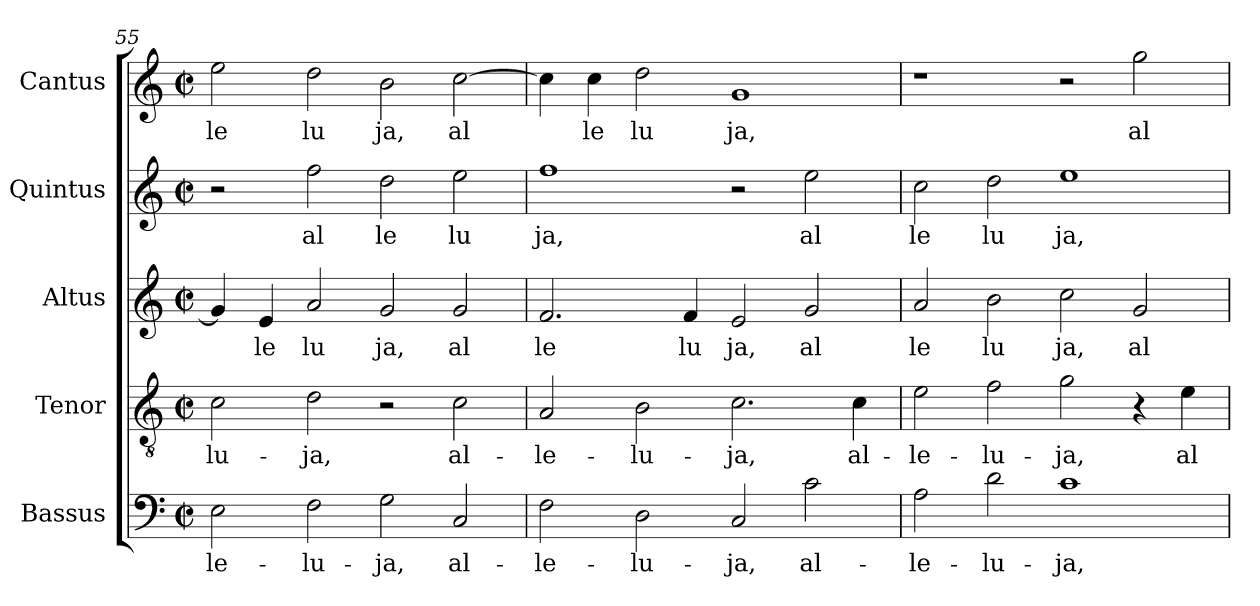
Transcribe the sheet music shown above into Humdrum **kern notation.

**kern	**text	**kern	**text	**kern	**text	**kern	**text	**kern	**text
*part5	*part5	*part4	*part4	*part3	*part3	*part2	*part2	*part1	*part1
*staff5	*staff5	*staff4	*staff4	*staff3	*staff3	*staff2	*staff2	*staff1	*staff1
*I"Bassus	*	*I"Tenor	*	*I"Altus	*	*I"Quintus	*	*I"Cantus	*
*clefF4	*	*clefGv2	*	*clefG2	*	*clefG2	*	*clefG2	*
*M2/2	*	*M2/2	*	*M2/2	*	*M2/2	*	*M2/2	*
*met(c|)	*	*met(c|)	*	*met(c|)	*	*met(c|)	*	*met(c|)	*
=55	=55	=55	=55	=55	=55	=55	=55	=55	=55
!	!LO:LY:b:cj	!	!LO:LY:b:cj	!	!	!	!	!	!LO:LY:b:cj
2E\	-le-	2c\	-lu-	4g/]	.	2r	.	2ee\	le
!	!	!	!	!	!LO:LY:b:cj	!	!	!	!
.	.	.	.	4e/	le	.	.	.	.
!	!LO:LY:b:cj	!	!LO:LY:b:cj	!	!LO:LY:b:cj	!	!LO:LY:b:cj	!	!LO:LY:b:cj
2F\	-lu-	2d\	-ja,	2a/	lu	2ff\	al	2dd\	lu
!	!LO:LY:b:cj	!	!	!	!LO:LY:b:cj	!	!LO:LY:b:cj	!	!LO:LY:b:cj
2G\	-ja,	2r	.	2g/	ja,	2dd\	le	2b\	ja,
!	!LO:LY:b:cj	!	!LO:LY:b:cj	!	!LO:LY:b:cj	!	!LO:LY:b:cj	!	!LO:LY:b:cj
2C/	al-	2c\	al-	2g/	al	2ee\	lu	[>2cc\	al
=56	=56	=56	=56	=56	=56	=56	=56	=56	=56
!	!LO:LY:b:cj	!	!LO:LY:b:cj	!	!LO:LY:b:cj	!	!LO:LY:b:cj	!	!
2F\	-le-	2A/	-le-	2.f/	le	1ff	ja,	4cc\]	.
!	!	!	!	!	!	!	!	!	!LO:LY:b:cj
.	.	.	.	.	.	.	.	4cc\	le
!	!LO:LY:b:cj	!	!LO:LY:b:cj	!	!	!	!	!	!LO:LY:b:cj
2D\	-lu-	2B\	-lu-	.	.	.	.	2dd\	lu
!	!	!	!	!	!LO:LY:b:cj	!	!	!	!
.	.	.	.	4f/	lu	.	.	.	.
!	!LO:LY:b:cj	!	!LO:LY:b:cj	!	!LO:LY:b:cj	!	!	!	!LO:LY:b:cj
2C/	-ja,	2.c\	-ja,	2e/	ja,	2r	.	1g	ja,
!	!LO:LY:b:cj	!	!	!	!LO:LY:b:cj	!	!LO:LY:b:cj	!	!
2c\	al-	.	.	2g/	al	2ee\	al	.	.
!	!	!	!LO:LY:b:cj	!	!	!	!	!	!
.	.	4c\	al-	.	.	.	.	.	.
=57	=57	=57	=57	=57	=57	=57	=57	=57	=57
!	!LO:LY:b:cj	!	!LO:LY:b:cj	!	!LO:LY:b:cj	!	!LO:LY:b:cj	!	!
2A\	-le-	2e\	-le-	2a/	le	2cc\	le	1r	.
!	!LO:LY:b:cj	!	!LO:LY:b:cj	!	!LO:LY:b:cj	!	!LO:LY:b:cj	!	!
2d\	-lu-	2f\	-lu-	2b\	lu	2dd\	lu	.	.
!	!LO:LY:b:cj	!	!LO:LY:b:cj	!	!LO:LY:b:cj	!	!LO:LY:b:cj	!	!
1c	-ja,	2g\	-ja,	2cc\	ja,	1ee	ja,	2r	.
!	!	!	!	!	!LO:LY:b:cj	!	!	!	!LO:LY:b:cj
.	.	4r	.	2g/	al	.	.	2gg\	al
!	!	!	!LO:LY:b:cj	!	!	!	!	!	!
.	.	4e\	al-	.	.	.	.	.	.
=	=	=	=	=	=	=	=	=	=
*-	*-	*-	*-	*-	*-	*-	*-	*-	*-
